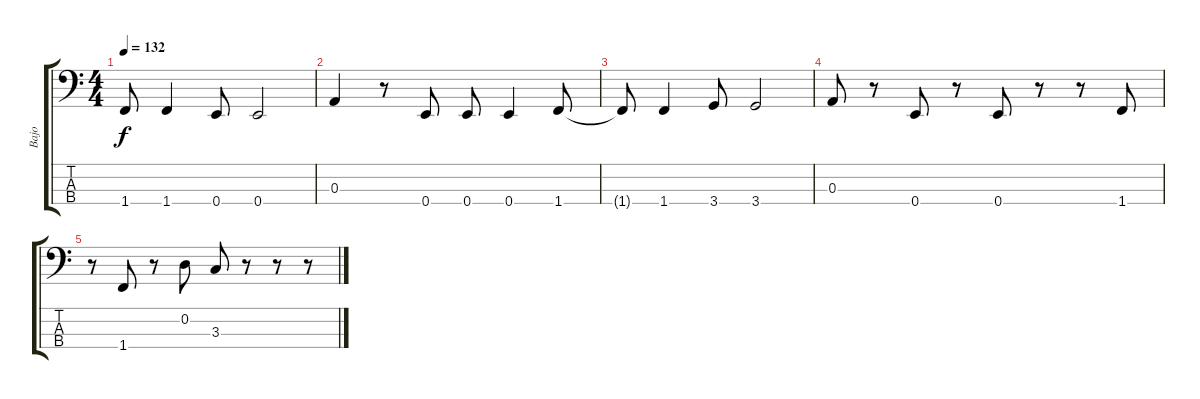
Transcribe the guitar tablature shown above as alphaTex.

\track ("Bajo" "Bajo") {instrument electricbassfinger}
\staff {score tabs}
\tuning (G2 D2 A1 E1) {hide}
\ts (4 4)
\tempo 132
\clef f4
\ks c
1.4{t}.8{dy f} 1.4.4 0.4.8 0.4.2 |
0.3.4 r.8 0.4.8 0.4.8 0.4.4 1.4.8 |
1.4{t}.8 1.4.4 3.4.8 3.4.2 |
0.3.8 r.8 0.4.8 r.8 0.4.8 r.8 r.8 1.4.8 |
r.8 1.4.8 r.8 0.2.8 3.3.8 r.8 r.8 r.8
